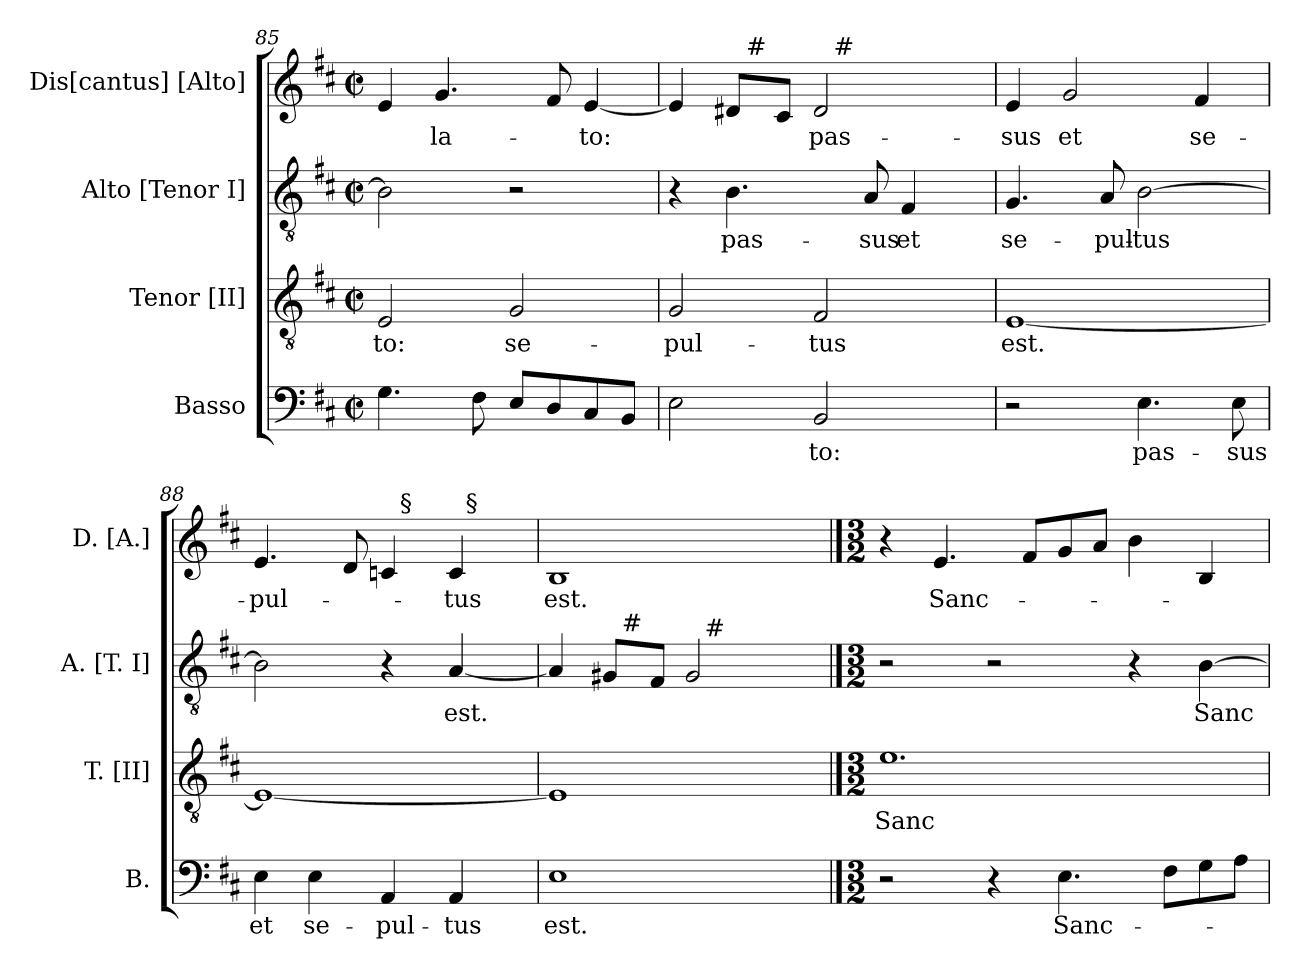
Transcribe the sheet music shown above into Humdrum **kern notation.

**kern	**text	**kern	**text	**kern	**text	**kern	**text
*part4	*part4	*part3	*part3	*part2	*part2	*part1	*part1
*staff4	*staff4	*staff3	*staff3	*staff2	*staff2	*staff1	*staff1
*I"Basso	*	*I"Tenor [II]	*	*I"Alto [Tenor I]	*	*I"Dis[cantus] [Alto]	*
*I'B.	*	*I'T. [II]	*	*I'A. [T. I]	*	*I'D. [A.]	*
*clefF4	*	*clefGv2	*	*clefGv2	*	*clefG2	*
*	*	*ITrd7c12	*	*ITrd7c12	*	*	*
*k[f#c#]	*	*k[f#c#]	*	*k[f#c#]	*	*k[f#c#]	*
*D:	*	*D:	*	*D:	*	*D:	*
*M2/2	*	*M2/2	*	*M2/2	*	*M2/2	*
*met(c|)	*	*met(c|)	*	*met(c|)	*	*met(c|)	*
=85	=85	=85	=85	=85	=85	=85	=85
!	!	!	!LO:LY:b:color=#000000	!	!	!	!
4.Gi\	.	2EEi/	-to:	2BBi\]	.	4ei/	.
!	!	!	!	!	!	!	!LO:LY:b:color=#000000
.	.	.	.	.	.	4.gi/	-la-
8F#i\	.	.	.	.	.	.	.
!	!	!	!LO:LY:b:color=#000000	!	!	!	!
8Ei/L	.	2GGi/	se-	2r	.	.	.
8Di/	.	.	.	.	.	8f#i/	.
!	!	!	!	!	!	!	!LO:LY:b:color=#000000
8C#i/	.	.	.	.	.	[<4ei/	-to:
8BBi/J	.	.	.	.	.	.	.
=86	=86	=86	=86	=86	=86	=86	=86
!	!	!	!LO:LY:b:color=#000000	!	!	!	!
*	*	*	*	*	*	*^	*
*	*	*	*	*	*	*	*^	*
2Ei\	.	2GGi/	-pul-	4r	.	4ei/]	4ryy	2ryy	.
!	!	!	!	!	!LO:LY:b:color=#000000	!	!	!	!
.	.	.	.	4.BBi\	pas-	8d#i/L	32ryy	.	.
.	.	.	.	.	.	.	256ryy	.	.
!	!	!	!	!	!	!	!LO:TX:a:t=#	!	!
.	.	.	.	.	.	.	2ryy	.	.
.	.	.	.	.	.	8c#i/J	.	.	.
!	!LO:LY:b:color=#000000	!	!	!	!	!	!	!	!
!	!	!	!LO:LY:b:color=#000000	!	!	!	!	!	!
!	!	!	!	!	!	!	!	!	!LO:LY:b:color=#000000
2BBi/	-to:	2FF#i/	-tus	.	.	2d#i/	.	32ryy	pas-
.	.	.	.	.	.	.	.	256ryy	.
!	!	!	!	!	!	!	!	!LO:TX:a:t=#	!
.	.	.	.	.	.	.	.	4ryy	.
!	!	!	!	!	!LO:LY:b:color=#000000	!	!	!	!
.	.	.	.	8AAi/	-sus	.	.	.	.
!	!	!	!	!	!LO:LY:b:color=#000000	!	!	!	!
.	.	.	.	4FF#i/	et	.	.	.	.
.	.	.	.	.	.	.	8ryy	8ryy	.
.	.	.	.	.	.	.	16ryy	16ryy	.
.	.	.	.	.	.	.	64..ryy	64..ryy	.
*	*	*	*	*	*	*v	*v	*v	*
=87	=87	=87	=87	=87	=87	=87	=87
*	*	*	*	*	*	*^	*
*	*	*	*	*	*	*	*^	*
!	!	!	!LO:LY:b:color=#000000	!	!	!	!	!	!
*	*	*	*	*	*	*v	*v	*v	*
*	*	*	*	*	*	*^	*
*	*	*	*	*	*	*	*^	*
!	!	!	!	!	!LO:LY:b:color=#000000	!	!	!	!
*	*	*	*	*	*	*v	*v	*v	*
*	*	*	*	*	*	*^	*
*	*	*	*	*	*	*	*^	*
!	!	!	!	!	!	!	!	!	!LO:LY:b:color=#000000
*	*	*	*	*	*	*v	*v	*v	*
2r	.	[<1EEi	est.	4.GGi/	se-	4ei/	-sus
!	!	!	!	!	!	!	!LO:LY:b:color=#000000
.	.	.	.	.	.	2gi/	et
!	!	!	!	!	!LO:LY:b:color=#000000	!	!
.	.	.	.	8AAi/	-pul-	.	.
!	!LO:LY:b:color=#000000	!	!	!	!	!	!
!	!	!	!	!	!LO:LY:b:color=#000000	!	!
4.Ei\	pas-	.	.	[>2BBi\	-tus	.	.
!	!	!	!	!	!	!	!LO:LY:b:color=#000000
.	.	.	.	.	.	4f#i/	se-
!	!LO:LY:b:color=#000000	!	!	!	!	!	!
8Ei\	-sus	.	.	.	.	.	.
=88	=88	=88	=88	=88	=88	=88	=88
!	!LO:LY:b:color=#000000	!	!	!	!	!	!
!	!	!	!	!	!	!	!LO:LY:b:color=#000000
*	*	*	*	*	*	*^	*
4Ei\	et	1EEi_<	.	2BBi\]	.	4.ei/	2ryy	-pul-
!	!LO:LY:b:color=#000000	!	!	!	!	!	!	!
4Ei\	se-	.	.	.	.	.	.	.
.	.	.	.	.	.	8di/	.	.
!	!LO:LY:b:color=#000000	!	!	!	!	!	!	!
4AAi/	-pul-	.	.	4r	.	4ci/	32ryy	.
.	.	.	.	.	.	.	256ryy	.
!	!	!	!	!	!	!	!LO:TX:a:t=§	!
.	.	.	.	.	.	.	4ryy	.
!	!LO:LY:b:color=#000000	!	!	!	!	!	!	!
!	!	!	!	!	!LO:LY:b:color=#000000	!	!	!
!	!	!	!	!	!	!	!	!LO:LY:b:color=#000000
4AAi/	-tus	.	.	[<4AAi/	est.	4ci/	.	-tus
!	!	!	!	!	!	!	!LO:TX:a:t=§	!
.	.	.	.	.	.	.	8ryy	.
.	.	.	.	.	.	.	16ryy	.
.	.	.	.	.	.	.	64..ryy	.
*	*	*	*	*	*	*v	*v	*
=89	=89	=89	=89	=89	=89	=89	=89
*	*	*	*	*	*	*^	*
!	!LO:LY:b:color=#000000	!	!	!	!	!	!	!
*	*	*	*	*	*	*v	*v	*
*	*	*	*	*	*	*^	*
!	!	!	!	!	!	!	!	!LO:LY:b:color=#000000
*	*	*	*	*^	*	*	*	*
*	*	*	*	*	*^	*	*v	*v	*
1Ei	est.	1EEi]	.	4AAi/]	4ryy	2ryy	.	1Bi	est.
.	.	.	.	8GG#i/L	32ryy	.	.	.	.
.	.	.	.	.	256ryy	.	.	.	.
!	!	!	!	!	!LO:TX:a:t=#	!	!	!	!
.	.	.	.	.	2ryy	.	.	.	.
.	.	.	.	8FF#i/J	.	.	.	.	.
.	.	.	.	2GG#i/	.	32ryy	.	.	.
.	.	.	.	.	.	256ryy	.	.	.
!	!	!	!	!	!	!LO:TX:a:t=#	!	!	!
.	.	.	.	.	.	4ryy	.	.	.
.	.	.	.	.	8ryy	8ryy	.	.	.
.	.	.	.	.	16ryy	16ryy	.	.	.
.	.	.	.	.	64..ryy	64..ryy	.	.	.
*	*	*	*	*v	*v	*v	*	*	*
!!LO:PB:g=z
==1	==1	==1	==1	==1	==1	==1	==1
*M3/2	*	*M3/2	*	*M3/2	*	*M3/2	*
*	*	*	*	*^	*	*	*
*	*	*	*	*	*^	*	*	*
!	!	!	!LO:LY:b:color=#000000	!	!	!	!	!	!
*	*	*	*	*v	*v	*v	*	*	*
2r	.	1.Ei	Sanc-	2r	.	4r	.
!	!	!	!	!	!	!	!LO:LY:b:color=#000000
.	.	.	.	.	.	4.ei/	Sanc-
4r	.	.	.	2r	.	.	.
.	.	.	.	.	.	8f#i/L	.
!	!LO:LY:b:color=#000000	!	!	!	!	!	!
4.Ei\	Sanc-	.	.	.	.	8gi/	.
.	.	.	.	.	.	8ai/J	.
.	.	.	.	4r	.	4bi\	.
8F#i\L	.	.	.	.	.	.	.
!	!	!	!	!	!LO:LY:b:color=#000000	!	!
8Gi\	.	.	.	[>4BBi\	Sanc-	4Bi/	.
8Ai\J	.	.	.	.	.	.	.
=	=	=	=	=	=	=	=
*-	*-	*-	*-	*-	*-	*-	*-
